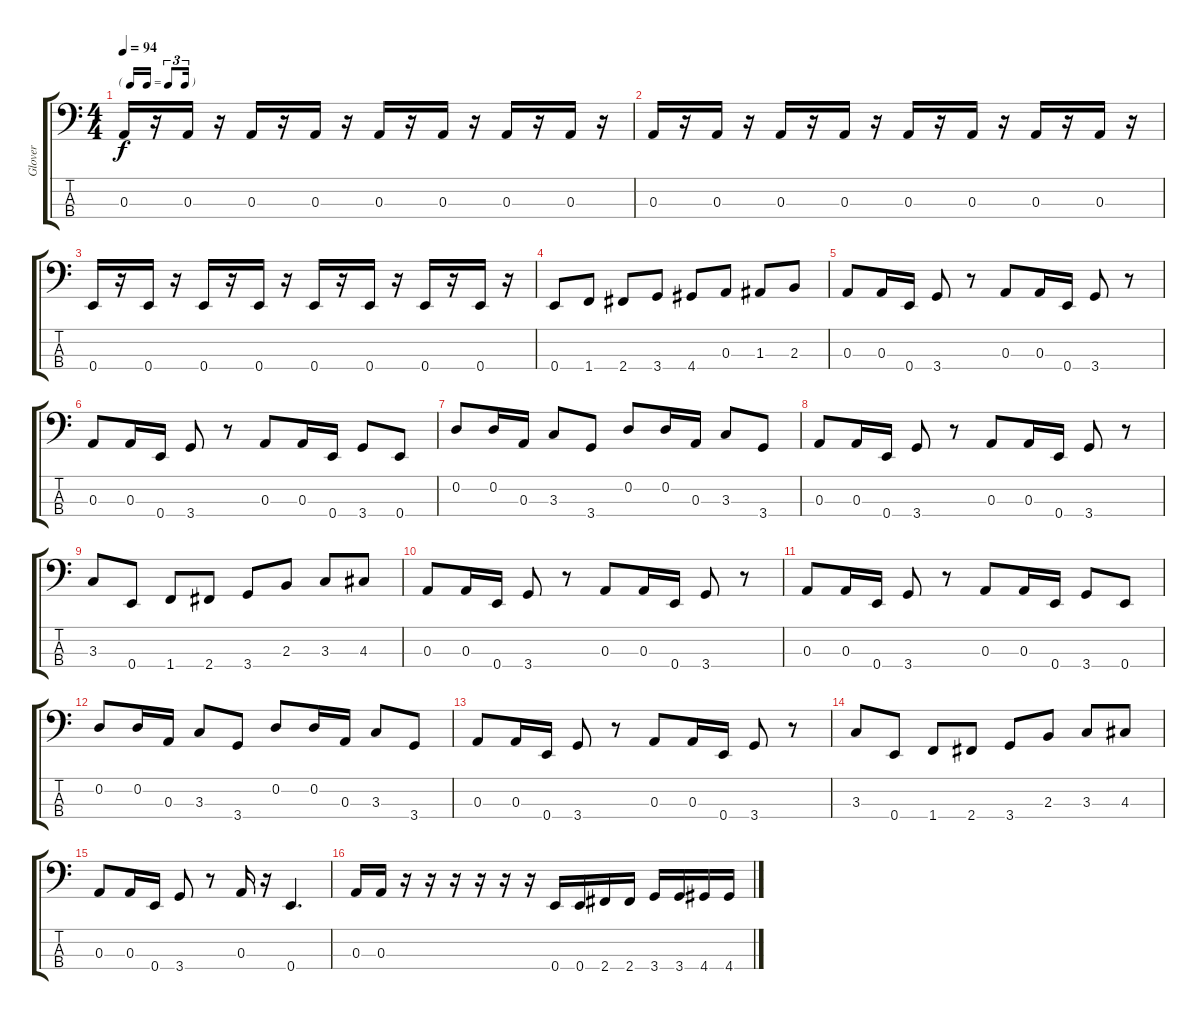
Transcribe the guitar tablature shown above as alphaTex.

\track ("Glover" "Glover") {instrument electricbassfinger}
\staff {score tabs}
\tuning (G2 D2 A1 E1) {hide}
\ts (4 4)
\tf triplet16th
\tempo 94
\clef f4
\ks c
0.3.16{dy f} r.16 0.3.16 r.16 0.3.16 r.16 0.3.16 r.16 0.3.16 r.16 0.3.16 r.16 0.3.16 r.16 0.3.16 r.16 |
0.3.16 r.16 0.3.16 r.16 0.3.16 r.16 0.3.16 r.16 0.3.16 r.16 0.3.16 r.16 0.3.16 r.16 0.3.16 r.16 |
0.4.16 r.16 0.4.16 r.16 0.4.16 r.16 0.4.16 r.16 0.4.16 r.16 0.4.16 r.16 0.4.16 r.16 0.4.16 r.16 |
0.4.8 1.4.8 2.4.8 3.4.8 4.4.8 0.3.8 1.3.8 2.3.8 |
0.3.8 0.3.16 0.4.16 3.4.8 r.8 0.3.8 0.3.16 0.4.16 3.4.8 r.8 |
0.3.8 0.3.16 0.4.16 3.4.8 r.8 0.3.8 0.3.16 0.4.16 3.4.8 0.4.8 |
0.2.8 0.2.16 0.3.16 3.3.8 3.4.8 0.2.8 0.2.16 0.3.16 3.3.8 3.4.8 |
0.3.8 0.3.16 0.4.16 3.4.8 r.8 0.3.8 0.3.16 0.4.16 3.4.8 r.8 |
3.3.8 0.4.8 1.4.8 2.4.8 3.4.8 2.3.8 3.3.8 4.3.8 |
0.3.8 0.3.16 0.4.16 3.4.8 r.8 0.3.8 0.3.16 0.4.16 3.4.8 r.8 |
0.3.8 0.3.16 0.4.16 3.4.8 r.8 0.3.8 0.3.16 0.4.16 3.4.8 0.4.8 |
0.2.8 0.2.16 0.3.16 3.3.8 3.4.8 0.2.8 0.2.16 0.3.16 3.3.8 3.4.8 |
0.3.8 0.3.16 0.4.16 3.4.8 r.8 0.3.8 0.3.16 0.4.16 3.4.8 r.8 |
3.3.8 0.4.8 1.4.8 2.4.8 3.4.8 2.3.8 3.3.8 4.3.8 |
0.3.8 0.3.16 0.4.16 3.4.8 r.8 0.3.16 r.16 0.4.4{d} |
0.3.16 0.3.16 r.16 r.16 r.16 r.16 r.16 r.16 0.4.16 0.4.16 2.4.16 2.4.16 3.4.16 3.4.16 4.4.16 4.4.16
